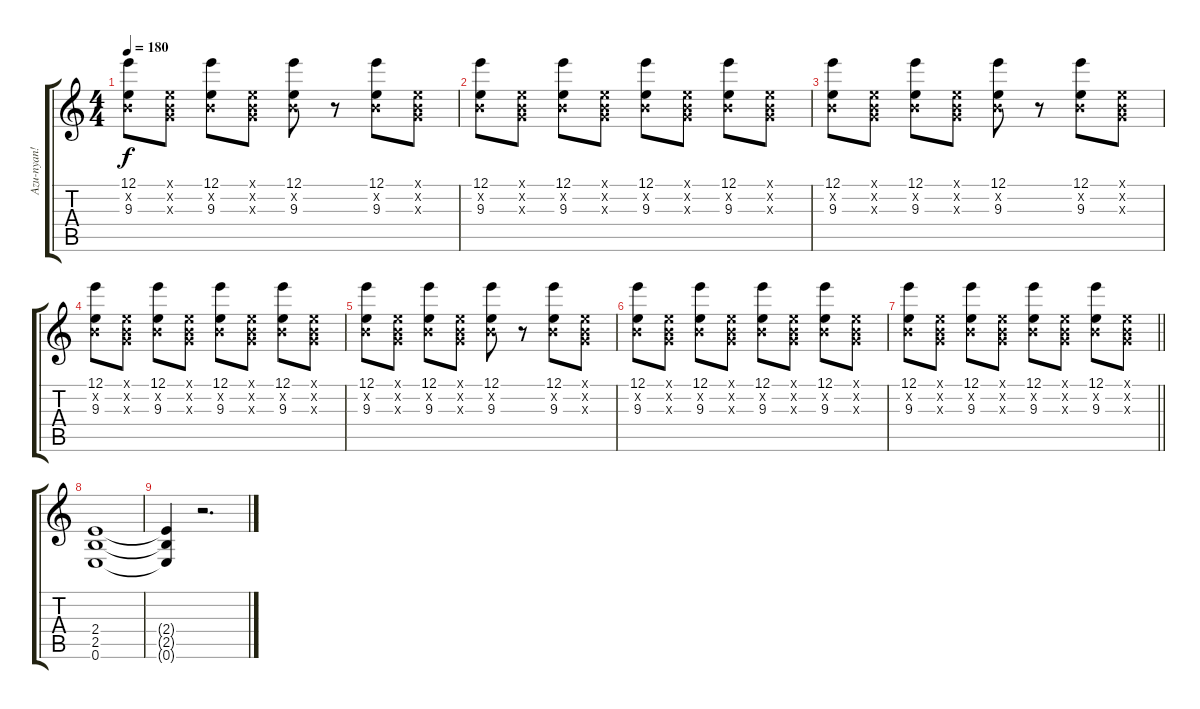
\track ("Azu-nyan! w/ Wah" "Azu-nyan! ") {instrument overdrivenguitar}
\staff {score tabs}
\tuning (E4 B3 G3 D3 A2 E2) {hide}
\ts (4 4)
\tempo 180
\clef g2
\ks c
(12.1 0.2{x} 9.3).8{dy f} (0.1{x} 0.2{x} 0.3{x}).8 (12.1 0.2{x} 9.3).8 (0.1{x} 0.2{x} 0.3{x}).8 (12.1 0.2{x} 9.3).8 r.8 (12.1 0.2{x} 9.3).8 (0.1{x} 0.2{x} 0.3{x}).8 |
(12.1 0.2{x} 9.3).8 (0.1{x} 0.2{x} 0.3{x}).8 (12.1 0.2{x} 9.3).8 (0.1{x} 0.2{x} 0.3{x}).8 (12.1 0.2{x} 9.3).8 (0.1{x} 0.2{x} 0.3{x}).8 (12.1 0.2{x} 9.3).8 (0.1{x} 0.2{x} 0.3{x}).8 |
(12.1 0.2{x} 9.3).8 (0.1{x} 0.2{x} 0.3{x}).8 (12.1 0.2{x} 9.3).8 (0.1{x} 0.2{x} 0.3{x}).8 (12.1 0.2{x} 9.3).8 r.8 (12.1 0.2{x} 9.3).8 (0.1{x} 0.2{x} 0.3{x}).8 |
(12.1 0.2{x} 9.3).8 (0.1{x} 0.2{x} 0.3{x}).8 (12.1 0.2{x} 9.3).8 (0.1{x} 0.2{x} 0.3{x}).8 (12.1 0.2{x} 9.3).8 (0.1{x} 0.2{x} 0.3{x}).8 (12.1 0.2{x} 9.3).8 (0.1{x} 0.2{x} 0.3{x}).8 |
(12.1 0.2{x} 9.3).8 (0.1{x} 0.2{x} 0.3{x}).8 (12.1 0.2{x} 9.3).8 (0.1{x} 0.2{x} 0.3{x}).8 (12.1 0.2{x} 9.3).8 r.8 (12.1 0.2{x} 9.3).8 (0.1{x} 0.2{x} 0.3{x}).8 |
(12.1 0.2{x} 9.3).8 (0.1{x} 0.2{x} 0.3{x}).8 (12.1 0.2{x} 9.3).8 (0.1{x} 0.2{x} 0.3{x}).8 (12.1 0.2{x} 9.3).8 (0.1{x} 0.2{x} 0.3{x}).8 (12.1 0.2{x} 9.3).8 (0.1{x} 0.2{x} 0.3{x}).8 |
\barLineRight lightlight
(12.1 0.2{x} 9.3).8 (0.1{x} 0.2{x} 0.3{x}).8 (12.1 0.2{x} 9.3).8 (0.1{x} 0.2{x} 0.3{x}).8 (12.1 0.2{x} 9.3).8 (0.1{x} 0.2{x} 0.3{x}).8 (12.1 0.2{x} 9.3).8 (0.1{x} 0.2{x} 0.3{x}).8 |
(2.4 2.5 0.6).1 |
(2.4{t} 2.5{t} 0.6{t}).4 r.2{d}
